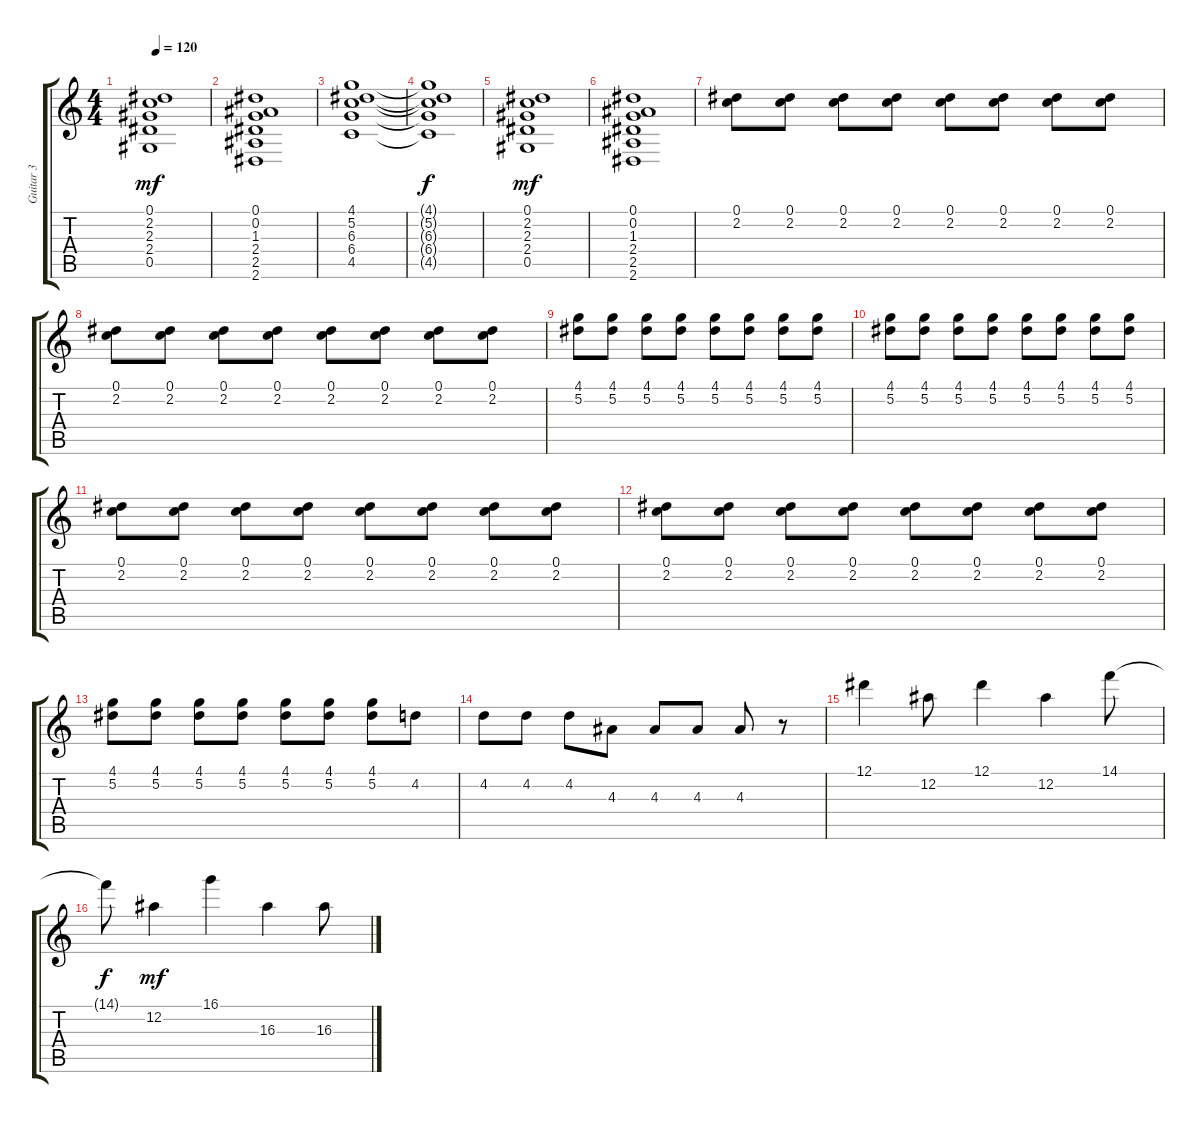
\track ("Guitar 3" "Guitar 3") {instrument distortionguitar}
\staff {score tabs}
\tuning (Eb4 Bb3 Gb3 Db3 Ab2 Db2) {hide}
\ts (4 4)
\tempo 120
\clef g2
\ks c
(0.1 2.2 2.3 2.4 0.5).1{dy mf} |
(0.1 0.2 1.3 2.4 2.5 2.6).1 |
(4.1 5.2 6.3 6.4 4.5).1 |
(4.1{t} 5.2{t} 6.3{t} 6.4{t} 4.5{t}).1{dy f} |
(0.1 2.2 2.3 2.4 0.5).1{dy mf} |
(0.1 0.2 1.3 2.4 2.5 2.6).1 |
(0.1 2.2).8 (0.1 2.2).8 (0.1 2.2).8 (0.1 2.2).8 (0.1 2.2).8 (0.1 2.2).8 (0.1 2.2).8 (0.1 2.2).8 |
(0.1 2.2).8 (0.1 2.2).8 (0.1 2.2).8 (0.1 2.2).8 (0.1 2.2).8 (0.1 2.2).8 (0.1 2.2).8 (0.1 2.2).8 |
(4.1 5.2).8 (4.1 5.2).8 (4.1 5.2).8 (4.1 5.2).8 (4.1 5.2).8 (4.1 5.2).8 (4.1 5.2).8 (4.1 5.2).8 |
(4.1 5.2).8 (4.1 5.2).8 (4.1 5.2).8 (4.1 5.2).8 (4.1 5.2).8 (4.1 5.2).8 (4.1 5.2).8 (4.1 5.2).8 |
(0.1 2.2).8 (0.1 2.2).8 (0.1 2.2).8 (0.1 2.2).8 (0.1 2.2).8 (0.1 2.2).8 (0.1 2.2).8 (0.1 2.2).8 |
(0.1 2.2).8 (0.1 2.2).8 (0.1 2.2).8 (0.1 2.2).8 (0.1 2.2).8 (0.1 2.2).8 (0.1 2.2).8 (0.1 2.2).8 |
(4.1 5.2).8 (4.1 5.2).8 (4.1 5.2).8 (4.1 5.2).8 (4.1 5.2).8 (4.1 5.2).8 (4.1 5.2).8 4.2.8 |
4.2.8 4.2.8 4.2.8 4.3.8 4.3.8 4.3.8 4.3.8 r.8 |
12.1.4{volume 16} 12.2.8 12.1.4 12.2.4 14.1.8 |
14.1{t}.8{dy f} 12.2.4{dy mf} 16.1.4 16.3.4 16.3.8
